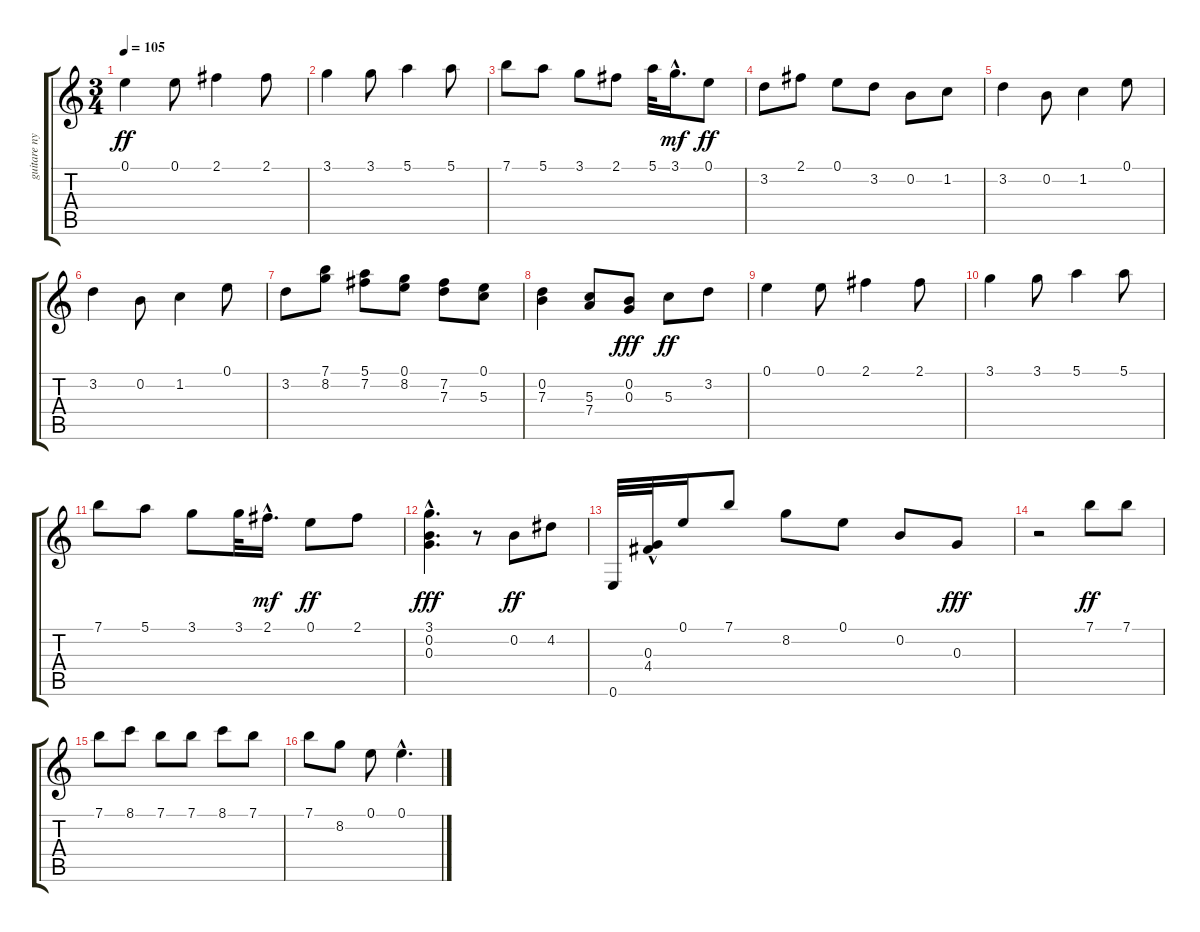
\track ("guitare nylon" "guitare ny") {instrument acousticguitarnylon}
\staff {score tabs}
\tuning (E4 B3 G3 D3 A2 E2) {hide}
\ts (3 4)
\tempo 105
\clef g2
\ks c
0.1.4{dy ff} 0.1.8 2.1.4 2.1.8 |
3.1.4 3.1.8 5.1.4 5.1.8 |
7.1.8 5.1.8 3.1.8 2.1.8 5.1.32 3.1{hac}.16{d dy mf} 0.1.8{dy ff} |
3.2.8 2.1.8 0.1.8 3.2.8 0.2.8 1.2.8 |
3.2.4 0.2.8 1.2.4 0.1.8 |
3.2.4 0.2.8 1.2.4 0.1.8 |
3.2.8 (7.1 8.2).8 (5.1 7.2).8 (0.1 8.2).8 (7.2 7.3).8 (0.1 5.3).8 |
(0.2 7.3).4 (5.3 7.4).8 (0.2 0.3).8{dy fff} 5.3.8{dy ff} 3.2.8 |
0.1.4 0.1.8 2.1.4 2.1.8 |
3.1.4 3.1.8 5.1.4 5.1.8 |
7.1.8 5.1.8 3.1.8 3.1.32 2.1{hac}.16{d dy mf} 0.1.8{dy ff} 2.1.8 |
(3.1{hac} 0.2{hac} 0.3{hac}).4{d dy fff} r.8 0.2.8{dy ff} 4.2.8 |
0.6.32 (0.3{hac} 4.4{hac}).32 0.1.16 7.1.8 8.2.8 0.1.8 0.2.8 0.3.8{dy fff} |
r.2 7.1.8{dy ff} 7.1.8 |
7.1.8 8.1.8 7.1.8 7.1.8 8.1.8 7.1.8 |
7.1.8 8.2.8 0.1.8 0.1{hac}.4{d}
